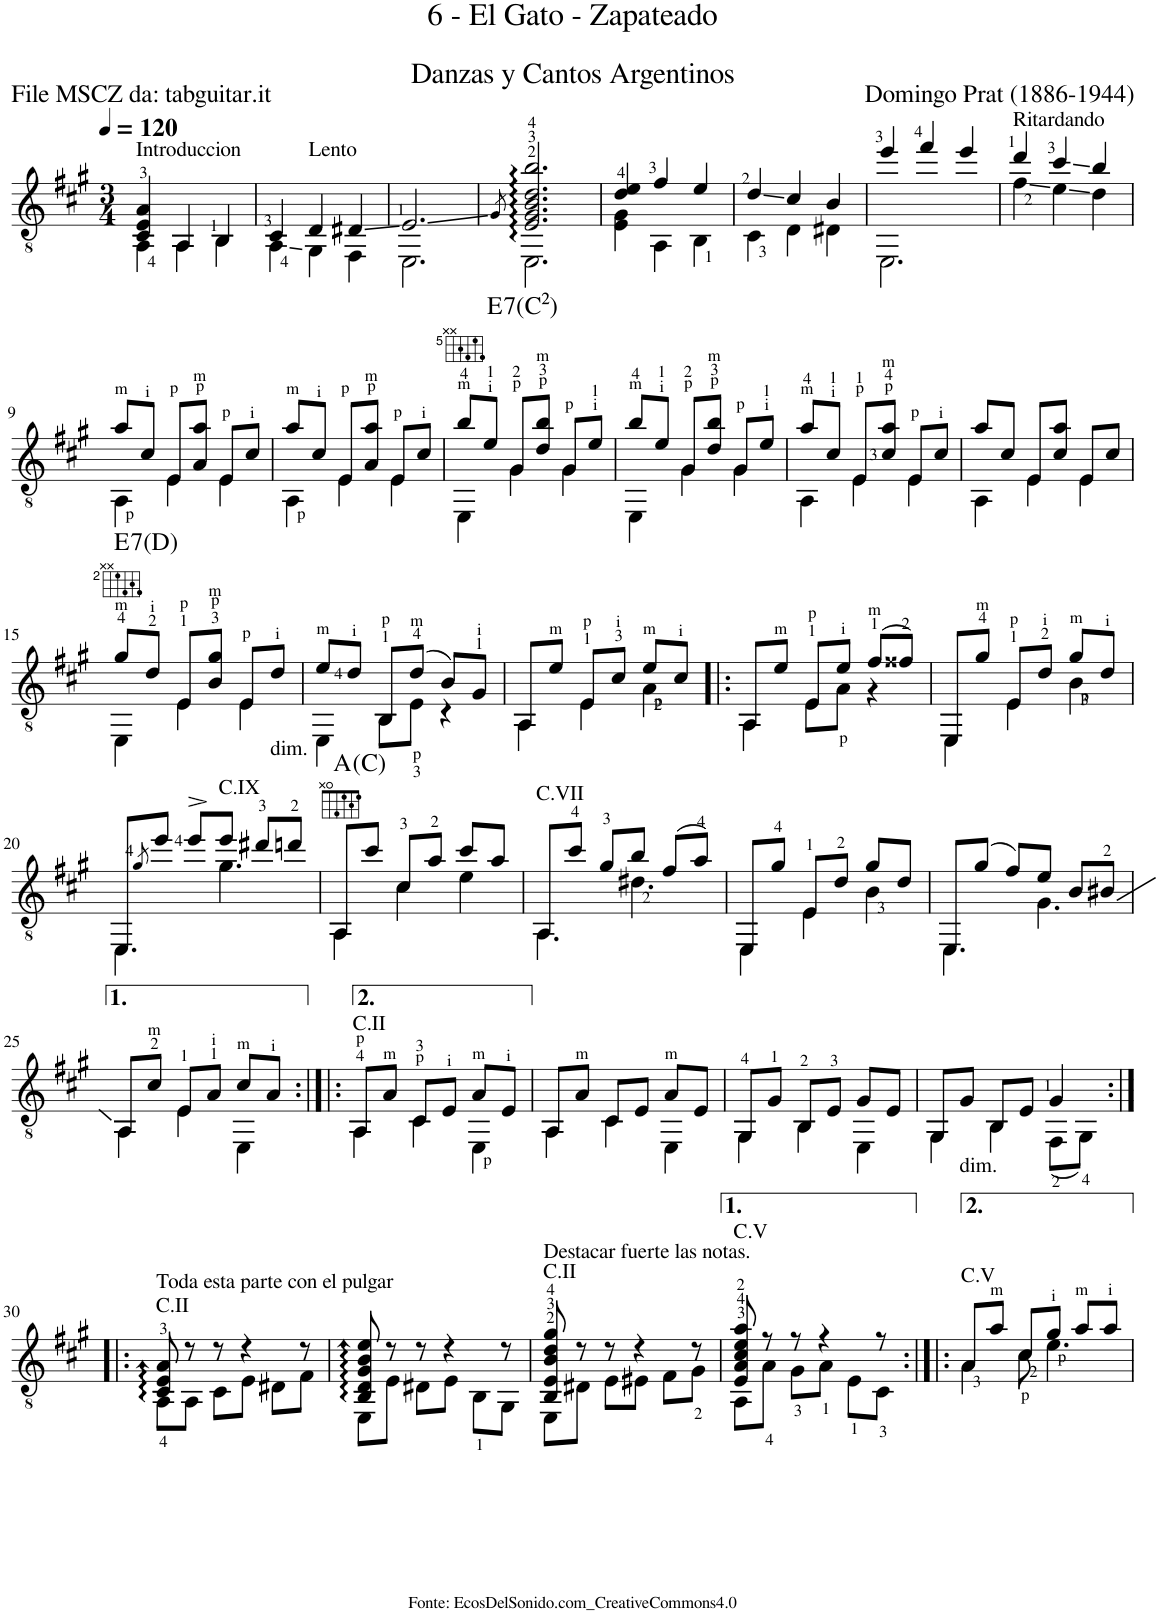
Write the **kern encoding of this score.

**kern	**harte
*part1	*part1
*staff1	*
*I"Guitar	*
*I'Guit.	*
*clefGv2	*
*k[f#c#g#]	*
*M3/4	*
*MM120	*
=1	=1
*^	*
!LO:TX:a:t=Introduccion	!	!
4C#/ 4E/ 4A/	4AA\	.
4AA/	4AA\	.
4BB/	4BB\	.
=2	=2	=2
4C#/	4AA\	.
!LO:TX:a:t=Lento	!	!
4D/	4GG#\	.
4D#X/	4FF#\	.
=3	=3	=3
2.E/	2.EE\	.
=4	=4	=4
8qG#/	.	.
2.E/:: 2.G#/:: 2.B/:: 2.d/:: 2.b/::	2.EE\	.
=5	=5	=5
4d/ 4e/	4E\ 4G#\	.
4f#/	4AA\	.
4e/	4BB\	.
=6	=6	=6
4d/	4C#\	.
4c#/	4D\	.
4B/	4D#X\	.
=7	=7	=7
4ee/	2.EE\	.
4ff#/	.	.
4ee/	.	.
=8	=8	=8
!LO:TX:a:t=Ritardando	!	!
4dd/	4f#\	.
4cc#/	4e\	.
4b/	4d\	.
!!LO:LB:g=z	!!
=9	=9	=9
8a/L	4AA\	.
8c#/J	.	.
8E/L	4E\	.
8A/ 8a/J	.	.
8E/L	4E\	.
8c#/J	.	.
=10	=10	=10
8a/L	4AA\	.
8c#/J	.	.
8E/L	4E\	.
8A/ 8a/J	.	.
8E/L	4E\	.
8c#/J	.	.
=11	=11	=11
!	!	!LO:H:kt=7
8b/L	4EE\	E:7
8e/J	.	.
8G#/L	4G#\	.
8d/ 8b/J	.	.
8G#/L	4G#\	.
8e/J	.	.
=12	=12	=12
8b/L	4EE\	.
8e/J	.	.
8G#/L	4G#\	.
8d/ 8b/J	.	.
8G#/L	4G#\	.
8e/J	.	.
=13	=13	=13
8a/L	4AA\	.
8c#/J	.	.
8E/L	4E\	.
8c#/ 8a/J	.	.
8E/L	4E\	.
8c#/J	.	.
=14	=14	=14
8a/L	4AA\	.
8c#/J	.	.
8E/L	4E\	.
8c#/ 8a/J	.	.
8E/L	4E\	.
8c#/J	.	.
!!LO:LB:g=z	!!
=15	=15	=15
!	!	!LO:H:kt=7
8g#/L	4EE\	E:7
8d/J	.	.
8E/L	4E\	.
8B/ 8g#/J	.	.
8E/L	4E\	.
!LO:TX:b:t=dim.	!	!
8d/J	.	.
=16	=16	=16
8e/L	4EE\	.
8d/J	.	.
8BB/L	8BB\L	.
(8d/J	8E\J	.
8B/L)	4r	.
8G#/J	.	.
=17	=17	=17
8AA/L	4AA\	.
8e/J	.	.
8E/L	4E\	.
8c#/J	.	.
8e/L	4A\	.
8c#/J	.	.
=18!|:	=18!|:	=18!|:
8AA/L	4AA\	.
8e/J	.	.
8E/L	8E\L	.
8e/J	8A\J	.
(8f#/L	4r	.
8f##X/J)	.	.
=19	=19	=19
8EE/L	4EE\	.
8g#/J	.	.
8E/L	4E\	.
8d/J	.	.
8g#/L	4B\	.
8d/J	.	.
!!LO:LB:g=z	!!
=20	=20	=20
8EE/L	4.EE\	.
8qg#/	.	.
8ee/J	.	.
8ee^/L	.	.
!LO:TX:a:t=C.IX	!	!
8ee/J	4.g#\	.
8dd#X/L	.	.
8ddn/J	.	.
=21	=21	=21
8AA/L	4AA\	A:maj
8cc#/J	.	.
8c#/L	4c#\	.
8a/J	.	.
8cc#/L	4e\	.
8a/J	.	.
=22	=22	=22
!LO:TX:a:t=C.VII	!	!
8AA/L	4.AA\	.
8cc#/J	.	.
8g#/L	.	.
8b/J	4.d#X\	.
(8f#/L	.	.
8a/J)	.	.
=23	=23	=23
8EE/L	4EE\	.
8g#/J	.	.
8E/L	4E\	.
8d/J	.	.
8g#/L	4B\	.
8d/J	.	.
=24	=24	=24
8EE/L	4.EE\	.
(8g#/J	.	.
8f#/L)	.	.
8e/J	4.G#\	.
8B/L	.	.
8B#X/J	.	.
!!LO:LB:g=z	!!
=25	=25	=25
8AA/L	4AA\	.
8c#/J	.	.
8E/L	4E\	.
8A/J	.	.
8c#/L	4EE\	.
8A/J	.	.
=26:|!|:	=26:|!|:	=26:|!|:
!LO:TX:a:t=C.II	!	!
8AA/L	4AA\	.
8A/J	.	.
8C#/L	4C#\	.
8E/J	.	.
8A/L	4EE\	.
8E/J	.	.
=27	=27	=27
8AA/L	4AA\	.
8A/J	.	.
8C#/L	4C#\	.
8E/J	.	.
8A/L	4EE\	.
8E/J	.	.
=28	=28	=28
8GG#/L	4GG#\	.
8G#/J	.	.
8BB/L	4BB\	.
8E/J	.	.
8G#/L	4EE\	.
8E/J	.	.
=29	=29	=29
8GG#/L	4GG#\	.
!LO:TX:b:t=dim.	!	!
8G#/J	.	.
8BB/L	4BB\	.
8E/J	.	.
4G#/	(8FF#\L	.
.	8GG#\J)	.
!!LO:LB:g=z	!!
=30:|!|:	=30:|!|:	=30:|!|:
!LO:TX:a:t=C.II	!	!
!LO:TX:a:t=Toda esta parte con el pulgar	!	!
8C#/:: 8E/:: 8A/::	8AA\L	.
8r	8AA\J	.
8r	8C#\L	.
4r	8E\J	.
.	8D#X\L	.
8r	8F#\J	.
=31	=31	=31
8BB/:: 8D/:: 8G#/:: 8B/:: 8e/::	8EE\L	.
8r	8E\J	.
8r	8D#X\L	.
4r	8E\J	.
.	8BB\L	.
8r	8GG#\J	.
=32	=32	=32
!LO:TX:a:t=C.II	!	!
!LO:TX:a:t=Destacar fuerte las notas.	!	!
8BB/ 8E/ 8B/ 8d/ 8g#/	8EE\L	.
8r	8D#X\J	.
8r	8E\L	.
4r	8E#X\J	.
.	8F#\L	.
8r	8G#\J	.
=33	=33	=33
!LO:TX:a:t=C.V	!	!
8E/ 8A/ 8c#/ 8e/ 8a/	8AA\L	.
8r	8A\J	.
8r	8G#\L	.
4r	8A\J	.
.	8E\L	.
8r	8C#\J	.
=34:|!|:	=34:|!|:	=34:|!|:
!LO:TX:a:t=C.V	!	!
8A/L	4A\	.
8a/J	.	.
8c#</L	8c#\	.
8g#/J	4.e\	.
8a/L	.	.
8a/J	.	.
*v	*v	*
=	=
*-	*-
